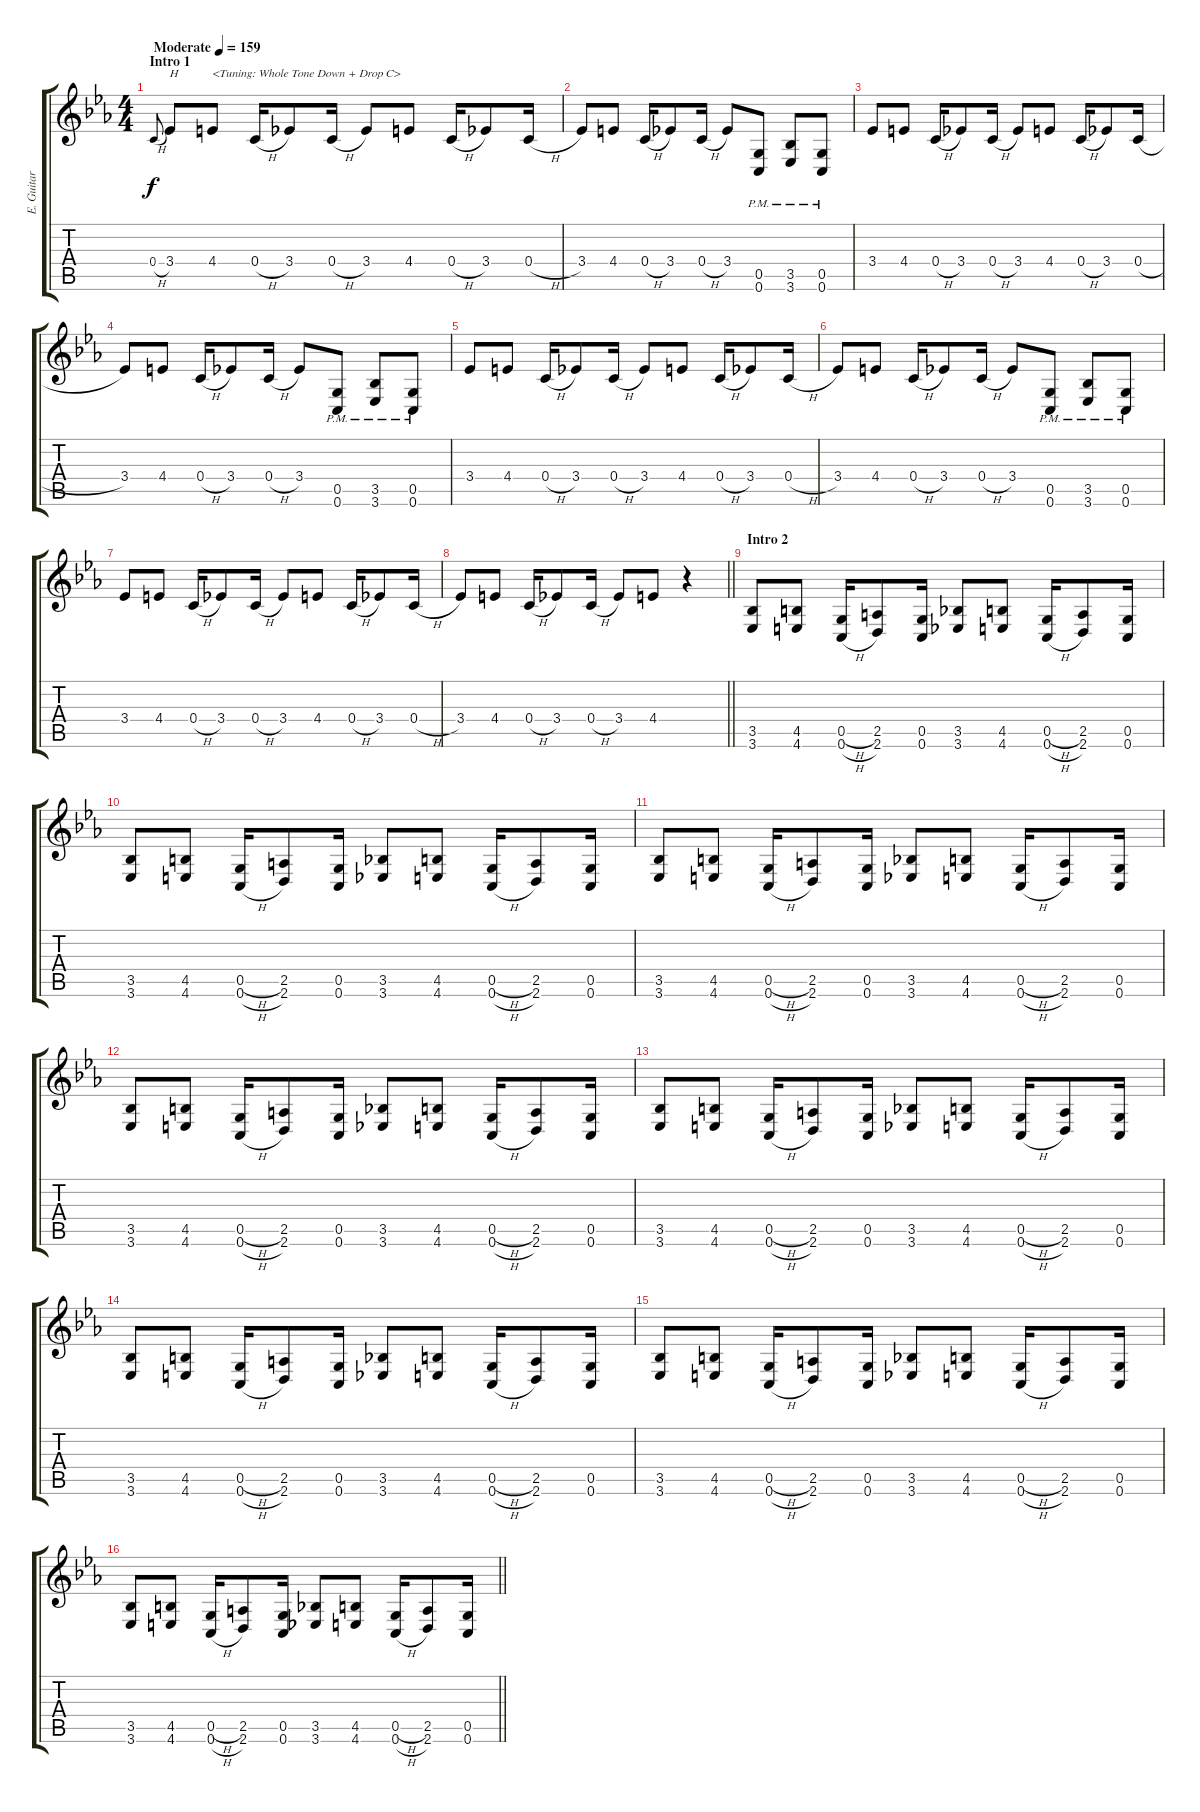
\track ("E. Guitar I" "E. Guitar ") {instrument overdrivenguitar}
\staff {score tabs}
\tuning (D4 A3 F3 C3 G2 C2) {hide}
\ts (4 4)
\section ("" "Intro 1")
\tempo (159 "Moderate")
\clef g2
\ks eb
0.4{h}.8{gr onbeat dy f instrument overdrivenguitar} 3.4.8{txt "H"} 4.4.8{txt "<Tuning: Whole Tone Down + Drop C>"} 0.4{h}.16 3.4.8 0.4{h}.16 3.4.8 4.4.8 0.4{h}.16 3.4.8 0.4{h}.16 |
3.4.8 4.4.8 0.4{h}.16 3.4.8 0.4{h}.16 3.4.8 (0.5{pm} 0.6{pm}).8 (3.5{pm} 3.6{pm}).8 (0.5{pm} 0.6{pm}).8 |
3.4.8 4.4.8 0.4{h}.16 3.4.8 0.4{h}.16 3.4.8 4.4.8 0.4{h}.16 3.4.8 0.4{h}.16 |
3.4.8 4.4.8 0.4{h}.16 3.4.8 0.4{h}.16 3.4.8 (0.5{pm} 0.6{pm}).8 (3.5{pm} 3.6{pm}).8 (0.5{pm} 0.6{pm}).8 |
3.4.8 4.4.8 0.4{h}.16 3.4.8 0.4{h}.16 3.4.8 4.4.8 0.4{h}.16 3.4.8 0.4{h}.16 |
3.4.8 4.4.8 0.4{h}.16 3.4.8 0.4{h}.16 3.4.8 (0.5{pm} 0.6{pm}).8 (3.5{pm} 3.6{pm}).8 (0.5{pm} 0.6{pm}).8 |
3.4.8 4.4.8 0.4{h}.16 3.4.8 0.4{h}.16 3.4.8 4.4.8 0.4{h}.16 3.4.8 0.4{h}.16 |
\barLineRight lightlight
3.4.8 4.4.8 0.4{h}.16 3.4.8 0.4{h}.16 3.4.8 4.4.8 r.4 |
\section ("" "Intro 2")
(3.5 3.6).8 (4.5 4.6).8 (0.5{h} 0.6{h}).16 (2.5 2.6).8 (0.5 0.6).16 (3.5 3.6).8 (4.5 4.6).8 (0.5{h} 0.6{h}).16 (2.5 2.6).8 (0.5 0.6).16 |
(3.5 3.6).8 (4.5 4.6).8 (0.5{h} 0.6{h}).16 (2.5 2.6).8 (0.5 0.6).16 (3.5 3.6).8 (4.5 4.6).8 (0.5{h} 0.6{h}).16 (2.5 2.6).8 (0.5 0.6).16 |
(3.5 3.6).8 (4.5 4.6).8 (0.5{h} 0.6{h}).16 (2.5 2.6).8 (0.5 0.6).16 (3.5 3.6).8 (4.5 4.6).8 (0.5{h} 0.6{h}).16 (2.5 2.6).8 (0.5 0.6).16 |
(3.5 3.6).8 (4.5 4.6).8 (0.5{h} 0.6{h}).16 (2.5 2.6).8 (0.5 0.6).16 (3.5 3.6).8 (4.5 4.6).8 (0.5{h} 0.6{h}).16 (2.5 2.6).8 (0.5 0.6).16 |
(3.5 3.6).8 (4.5 4.6).8 (0.5{h} 0.6{h}).16 (2.5 2.6).8 (0.5 0.6).16 (3.5 3.6).8 (4.5 4.6).8 (0.5{h} 0.6{h}).16 (2.5 2.6).8 (0.5 0.6).16 |
(3.5 3.6).8 (4.5 4.6).8 (0.5{h} 0.6{h}).16 (2.5 2.6).8 (0.5 0.6).16 (3.5 3.6).8 (4.5 4.6).8 (0.5{h} 0.6{h}).16 (2.5 2.6).8 (0.5 0.6).16 |
(3.5 3.6).8 (4.5 4.6).8 (0.5{h} 0.6{h}).16 (2.5 2.6).8 (0.5 0.6).16 (3.5 3.6).8 (4.5 4.6).8 (0.5{h} 0.6{h}).16 (2.5 2.6).8 (0.5 0.6).16 |
\barLineRight lightlight
(3.5 3.6).8 (4.5 4.6).8 (0.5{h} 0.6{h}).16 (2.5 2.6).8 (0.5 0.6).16 (3.5 3.6).8 (4.5 4.6).8 (0.5{h} 0.6{h}).16 (2.5 2.6).8 (0.5 0.6).16
